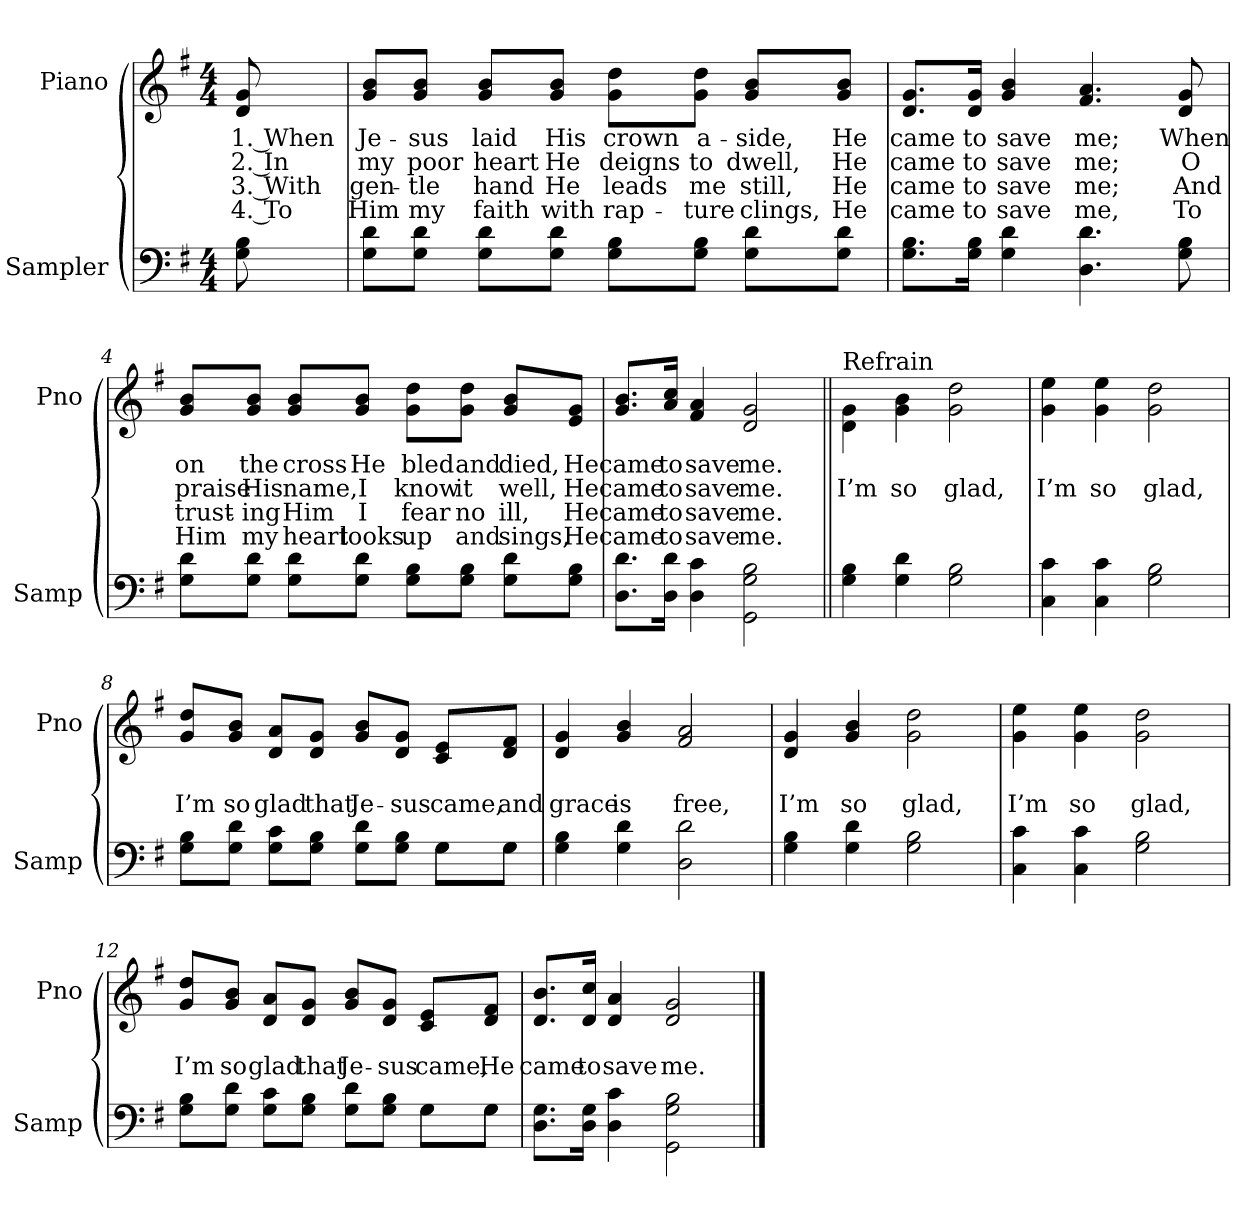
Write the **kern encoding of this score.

**kern	**kern	**text	**text	**text	**text
*part2	*part1	*part1	*part1	*part1	*part1
*staff2	*staff1	*staff1	*staff1	*staff1	*staff1
*I"Sampler	*I"Piano	*	*	*	*
*I'Samp	*I'Pno	*	*	*	*
*clefF4	*clefG2	*	*	*	*
*k[f#]	*k[f#]	*	*	*	*
*G:	*G:	*	*	*	*
*M4/4	*M4/4	*	*	*	*
=1	=1	=1	=1	=1	=1
8G 8B	8d 8g	1. When	2. In	3. With	4. To
=2	=2	=2	=2	=2	=2
8G\ 8d\L	8g/ 8b/L	Je-	my	gen-	Him
8G\ 8d\J	8g/ 8b/J	-sus	poor	-tle	my
8G\ 8d\L	8g/ 8b/L	laid	heart	hand	faith
8G\ 8d\J	8g/ 8b/J	His	He	He	with
8G\ 8B\L	8g\ 8dd\L	crown	deigns	leads	rap-
8G\ 8B\J	8g\ 8dd\J	a-	to	me	-ture
8G\ 8d\L	8g/ 8b/L	-side,	dwell,	still,	clings,
8G\ 8d\J	8g/ 8b/J	He	He	He	He
=3	=3	=3	=3	=3	=3
8.G\ 8.B\L	8.d/ 8.g/L	came	came	came	came
16G\ 16B\Jk	16d/ 16g/Jk	to	to	to	to
4G 4d	4g 4b	save	save	save	save
4.D 4.d	4.f# 4.a	me;	me;	me;	me,
8G 8B	8d 8g	When	O	And	To
=4	=4	=4	=4	=4	=4
8G\ 8d\L	8g/ 8b/L	on	praise	trust-	Him
8G\ 8d\J	8g/ 8b/J	the	His	-ing	my
8G\ 8d\L	8g/ 8b/L	cross	name,	Him	heart
8G\ 8d\J	8g/ 8b/J	He	I	I	looks
8G\ 8B\L	8g\ 8dd\L	bled	know	fear	up
8G\ 8B\J	8g\ 8dd\J	and	it	no	and
8G\ 8d\L	8g/ 8b/L	died,	well,	ill,	sings,
8G\ 8B\J	8e/ 8g/J	He	He	He	He
=5	=5	=5	=5	=5	=5
8.D\ 8.d\L	8.g/ 8.b/L	came	came	came	came
16D\ 16d\Jk	16a/ 16cc/Jk	to	to	to	to
4D 4c	4f# 4a	save	save	save	save
2GG 2G 2B	2d 2g	me.	me.	me.	me.
=6||	=6||	=6||	=6||	=6||	=6||
!	!LO:TX:t=Refrain	!	!	!	!
4G 4B	4d\ 4g\	.	I’m	.	.
4G 4d	4g\ 4b\	.	so	.	.
2G 2B	2g 2dd	.	glad,	.	.
=7	=7	=7	=7	=7	=7
4C 4c	4g 4ee	.	I’m	.	.
4C 4c	4g 4ee	.	so	.	.
2G 2B	2g 2dd	.	glad,	.	.
=8	=8	=8	=8	=8	=8
*^	*	*	*	*	*
8G\ 8B\L	2.ryy	8g/ 8dd/L	.	I’m	.	.
8G\ 8d\J	.	8g/ 8b/J	.	so	.	.
8G\ 8c\L	.	8d/ 8a/L	.	glad	.	.
8G\ 8B\J	.	8d/ 8g/J	.	that	.	.
8G\ 8d\L	.	8g/ 8b/L	.	Je-	.	.
8G\ 8B\J	.	8d/ 8g/J	.	-sus	.	.
8G\L	8G\L	8c/ 8e/L	.	came,	.	.
8G\J	8G\J	8d/ 8f#/J	.	and	.	.
*v	*v	*	*	*	*	*
=9	=9	=9	=9	=9	=9
4G 4B	4d 4g	.	grace	.	.
4G 4d	4g 4b	.	is	.	.
2D 2d	2f# 2a	.	free,	.	.
=10	=10	=10	=10	=10	=10
4G 4B	4d 4g	.	I’m	.	.
4G 4d	4g 4b	.	so	.	.
2G 2B	2g 2dd	.	glad,	.	.
=11	=11	=11	=11	=11	=11
4C 4c	4g 4ee	.	I’m	.	.
4C 4c	4g 4ee	.	so	.	.
2G 2B	2g 2dd	.	glad,	.	.
=12	=12	=12	=12	=12	=12
*^	*	*	*	*	*
8G\ 8B\L	2.ryy	8g/ 8dd/L	.	I’m	.	.
8G\ 8d\J	.	8g/ 8b/J	.	so	.	.
8G\ 8c\L	.	8d/ 8a/L	.	glad	.	.
8G\ 8B\J	.	8d/ 8g/J	.	that	.	.
8G\ 8d\L	.	8g/ 8b/L	.	Je-	.	.
8G\ 8B\J	.	8d/ 8g/J	.	-sus	.	.
8G\L	8G\L	8c/ 8e/L	.	came,	.	.
8G\J	8G\J	8d/ 8f#/J	.	He	.	.
*v	*v	*	*	*	*	*
=13	=13	=13	=13	=13	=13
8.D\ 8.G\L	8.d/ 8.b/L	.	came	.	.
16D\ 16G\Jk	16d/ 16cc/Jk	.	to	.	.
4D 4c	4d 4a	.	save	.	.
2GG 2G 2B	2d 2g	.	me.	.	.
==	==	==	==	==	==
*-	*-	*-	*-	*-	*-
